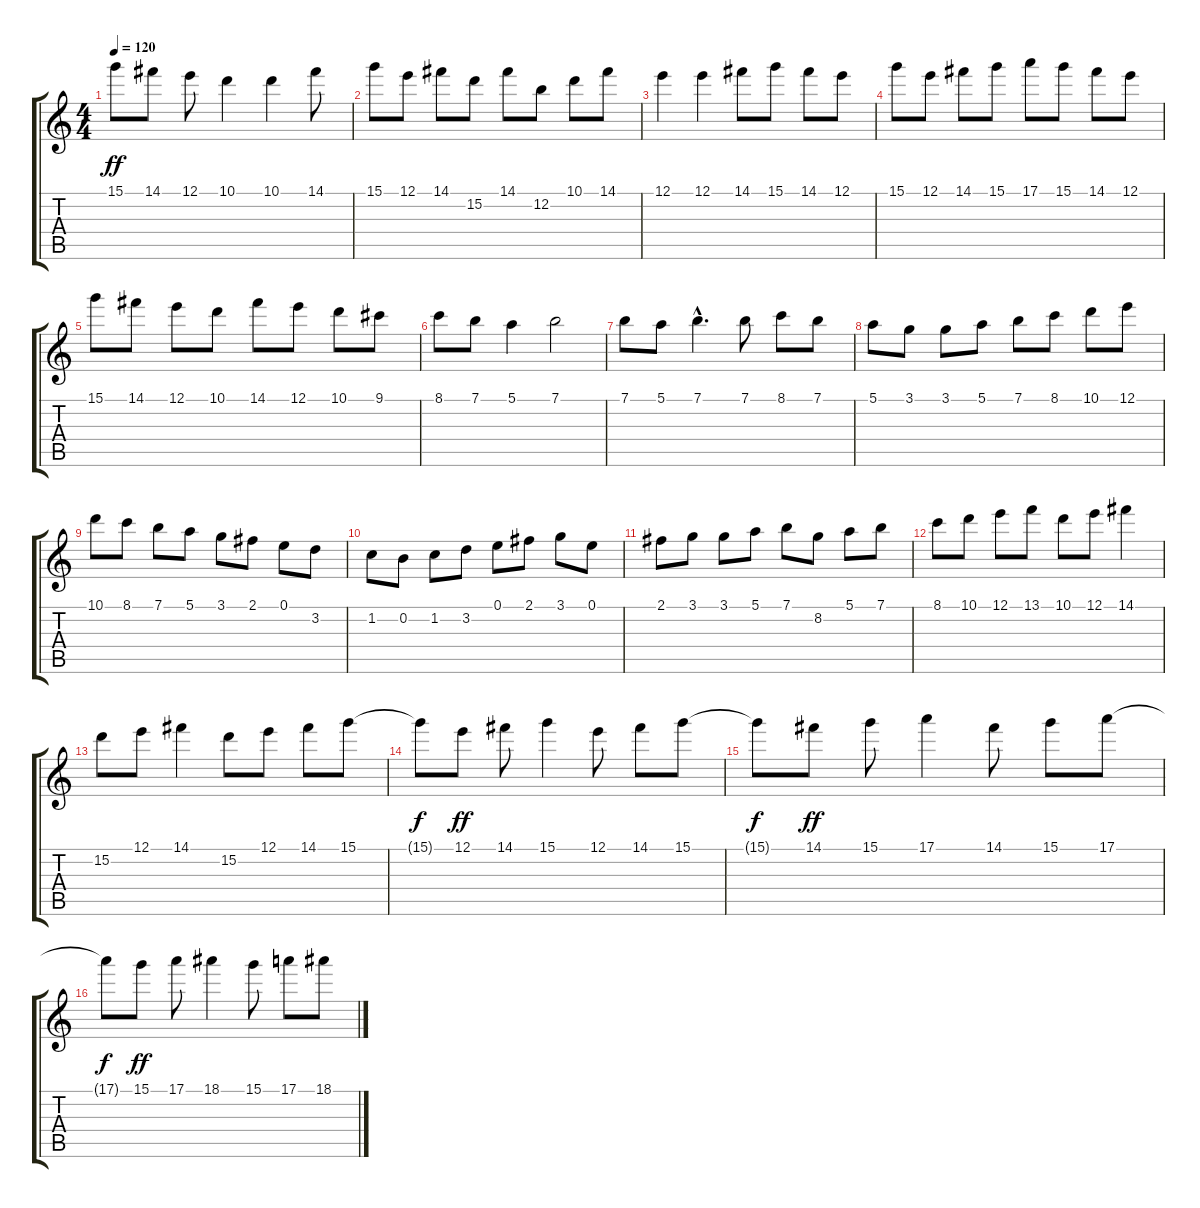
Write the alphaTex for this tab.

\track "" {instrument acousticguitarnylon}
\staff {score tabs}
\tuning (E4 B3 G3 D3 A2 E2) {hide}
\ts (4 4)
\tempo 120
\clef g2
\ks c
15.1.8{dy ff} 14.1.8 12.1.8 10.1.4 10.1.4 14.1.8 |
15.1.8 12.1.8 14.1.8 15.2.8 14.1.8 12.2.8 10.1.8 14.1.8 |
12.1.4 12.1.4 14.1.8 15.1.8 14.1.8 12.1.8 |
15.1.8 12.1.8 14.1.8 15.1.8 17.1.8 15.1.8 14.1.8 12.1.8 |
15.1.8 14.1.8 12.1.8 10.1.8 14.1.8 12.1.8 10.1.8 9.1.8 |
8.1.8 7.1.8 5.1.4 7.1.2 |
7.1.8 5.1.8 7.1{hac}.4{d} 7.1.8 8.1.8 7.1.8 |
5.1.8 3.1.8 3.1.8 5.1.8 7.1.8 8.1.8 10.1.8 12.1.8 |
10.1.8 8.1.8 7.1.8 5.1.8 3.1.8 2.1.8 0.1.8 3.2.8 |
1.2.8 0.2.8 1.2.8 3.2.8 0.1.8 2.1.8 3.1.8 0.1.8 |
2.1.8 3.1.8 3.1.8 5.1.8 7.1.8 8.2.8 5.1.8 7.1.8 |
8.1.8 10.1.8 12.1.8 13.1.8 10.1.8 12.1.8 14.1.4 |
15.2.8 12.1.8 14.1.4 15.2.8 12.1.8 14.1.8 15.1.8 |
15.1{t}.8{dy f} 12.1.8{dy ff} 14.1.8 15.1.4 12.1.8 14.1.8 15.1.8 |
15.1{t}.8{dy f} 14.1.8{dy ff} 15.1.8 17.1.4 14.1.8 15.1.8 17.1.8 |
17.1{t}.8{dy f} 15.1.8{dy ff} 17.1.8 18.1.4 15.1.8 17.1.8 18.1.8
